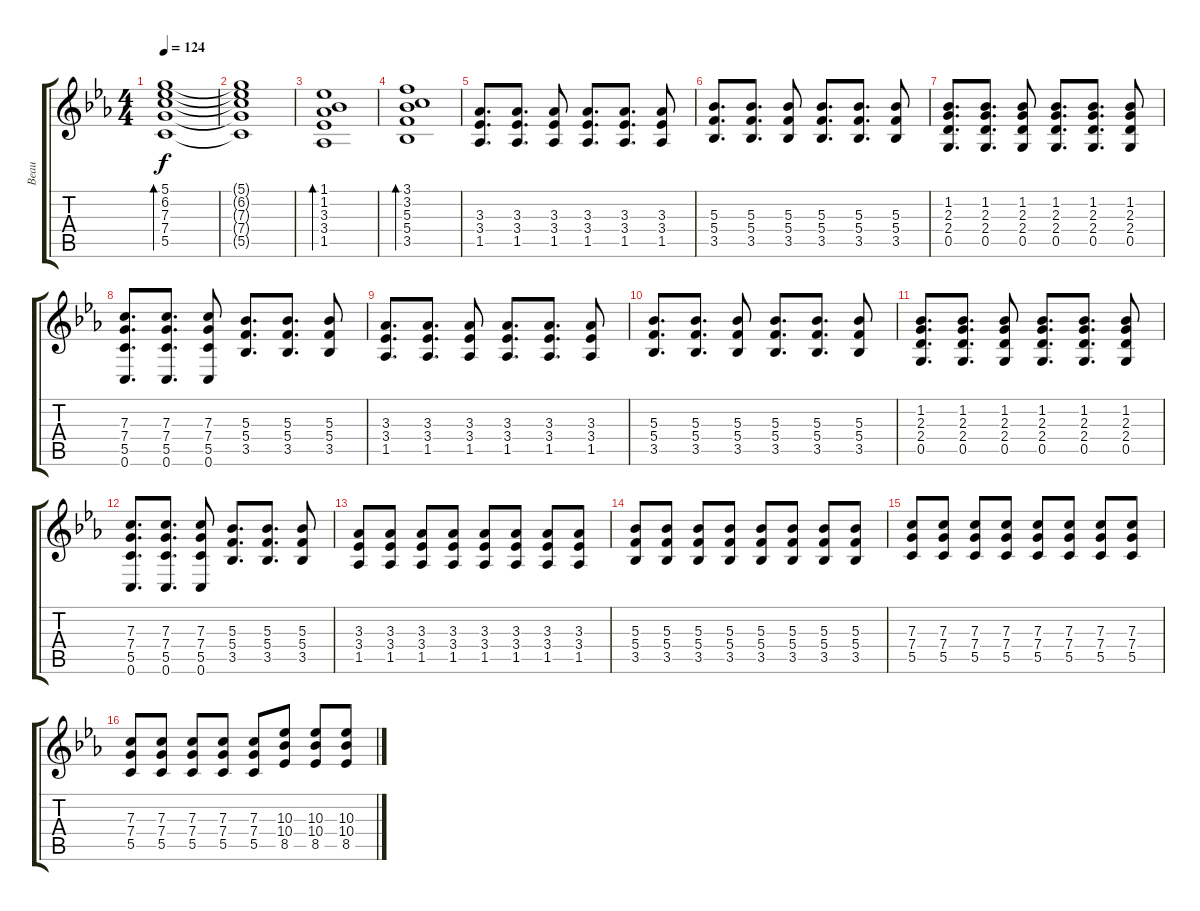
\track ("Beau" "Beau") {instrument acousticguitarsteel}
\staff {score tabs}
\tuning (D4 A3 F3 C3 G2 C2) {hide}
\ts (4 4)
\tempo 124
\clef g2
\ks cminor
(5.1 6.2 7.3 7.4 5.5).1{bd 240 dy f} |
(5.1{t} 6.2{t} 7.3{t} 7.4{t} 5.5{t}).1 |
(1.1 1.2 3.3 3.4 1.5).1{bd 240} |
(3.1 3.2 5.3 5.4 3.5).1{bd 240} |
(3.3 3.4 1.5).8{d volume 9 instrument overdrivenguitar} (3.3 3.4 1.5).8{d} (3.3 3.4 1.5).8 (3.3 3.4 1.5).8{d} (3.3 3.4 1.5).8{d} (3.3 3.4 1.5).8 |
(5.3 5.4 3.5).8{d} (5.3 5.4 3.5).8{d} (5.3 5.4 3.5).8 (5.3 5.4 3.5).8{d} (5.3 5.4 3.5).8{d} (5.3 5.4 3.5).8 |
(1.2 2.3 2.4 0.5).8{d} (1.2 2.3 2.4 0.5).8{d} (1.2 2.3 2.4 0.5).8 (1.2 2.3 2.4 0.5).8{d} (1.2 2.3 2.4 0.5).8{d} (1.2 2.3 2.4 0.5).8 |
(7.3 7.4 5.5 0.6).8{d} (7.3 7.4 5.5 0.6).8{d} (7.3 7.4 5.5 0.6).8 (5.3 5.4 3.5).8{d} (5.3 5.4 3.5).8{d} (5.3 5.4 3.5).8 |
(3.3 3.4 1.5).8{d} (3.3 3.4 1.5).8{d} (3.3 3.4 1.5).8 (3.3 3.4 1.5).8{d} (3.3 3.4 1.5).8{d} (3.3 3.4 1.5).8 |
(5.3 5.4 3.5).8{d} (5.3 5.4 3.5).8{d} (5.3 5.4 3.5).8 (5.3 5.4 3.5).8{d} (5.3 5.4 3.5).8{d} (5.3 5.4 3.5).8 |
(1.2 2.3 2.4 0.5).8{d} (1.2 2.3 2.4 0.5).8{d} (1.2 2.3 2.4 0.5).8 (1.2 2.3 2.4 0.5).8{d} (1.2 2.3 2.4 0.5).8{d} (1.2 2.3 2.4 0.5).8 |
(7.3 7.4 5.5 0.6).8{d} (7.3 7.4 5.5 0.6).8{d} (7.3 7.4 5.5 0.6).8 (5.3 5.4 3.5).8{d} (5.3 5.4 3.5).8{d} (5.3 5.4 3.5).8 |
(3.3 3.4 1.5).8{instrument distortionguitar} (3.3 3.4 1.5).8 (3.3 3.4 1.5).8 (3.3 3.4 1.5).8 (3.3 3.4 1.5).8 (3.3 3.4 1.5).8 (3.3 3.4 1.5).8 (3.3 3.4 1.5).8 |
(5.3 5.4 3.5).8 (5.3 5.4 3.5).8 (5.3 5.4 3.5).8 (5.3 5.4 3.5).8 (5.3 5.4 3.5).8 (5.3 5.4 3.5).8 (5.3 5.4 3.5).8 (5.3 5.4 3.5).8 |
(7.3 7.4 5.5).8 (7.3 7.4 5.5).8 (7.3 7.4 5.5).8 (7.3 7.4 5.5).8 (7.3 7.4 5.5).8 (7.3 7.4 5.5).8 (7.3 7.4 5.5).8 (7.3 7.4 5.5).8 |
(7.3 7.4 5.5).8 (7.3 7.4 5.5).8 (7.3 7.4 5.5).8 (7.3 7.4 5.5).8 (7.3 7.4 5.5).8 (10.3 10.4 8.5).8 (10.3 10.4 8.5).8 (10.3 10.4 8.5).8
